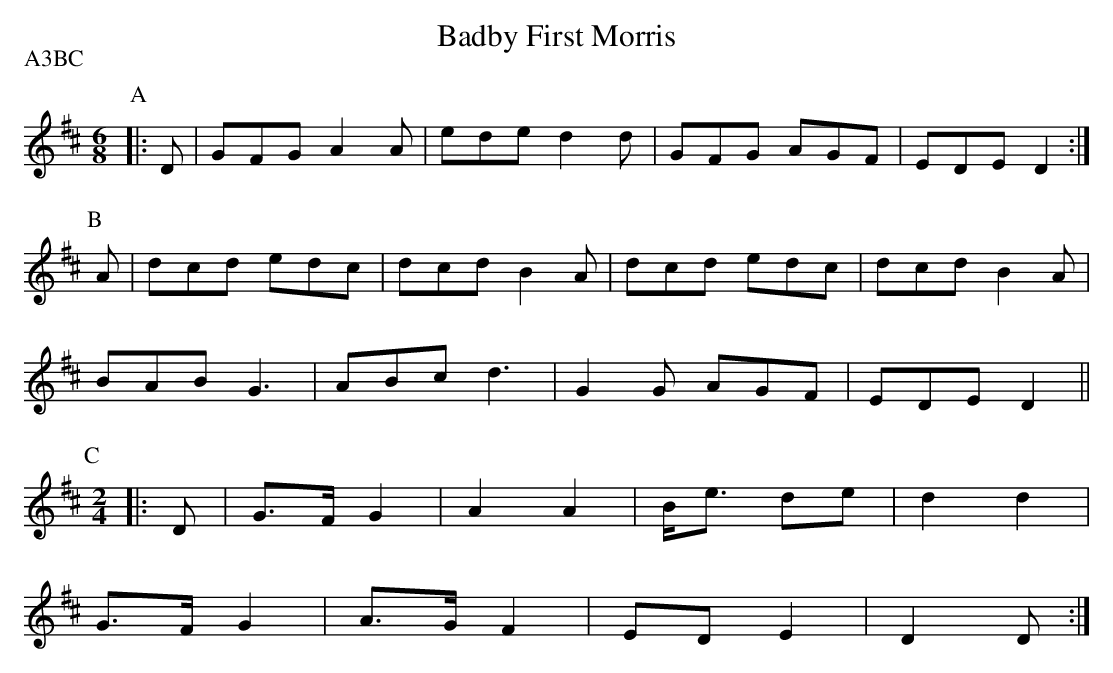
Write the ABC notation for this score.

X:1
T:First Morris, Badby
M:6/8
L:1/8
P:A3BC
K:D
P:A
|:D|GFG A2A|ede d2d|GFG AGF|EDE D2:|
P:B
A|dcd edc|dcd B2A|dcd edc|dcd B2A|
BAB G3 |ABc d3 |G2G AGF|EDE D2||
P:C
M:2/4
L:1/8
|:D|G>F G2 |A2  A2 |B<e de |d2  d2 |
G>F G2 |A>G F2 |ED  E2 |D2  D :|
